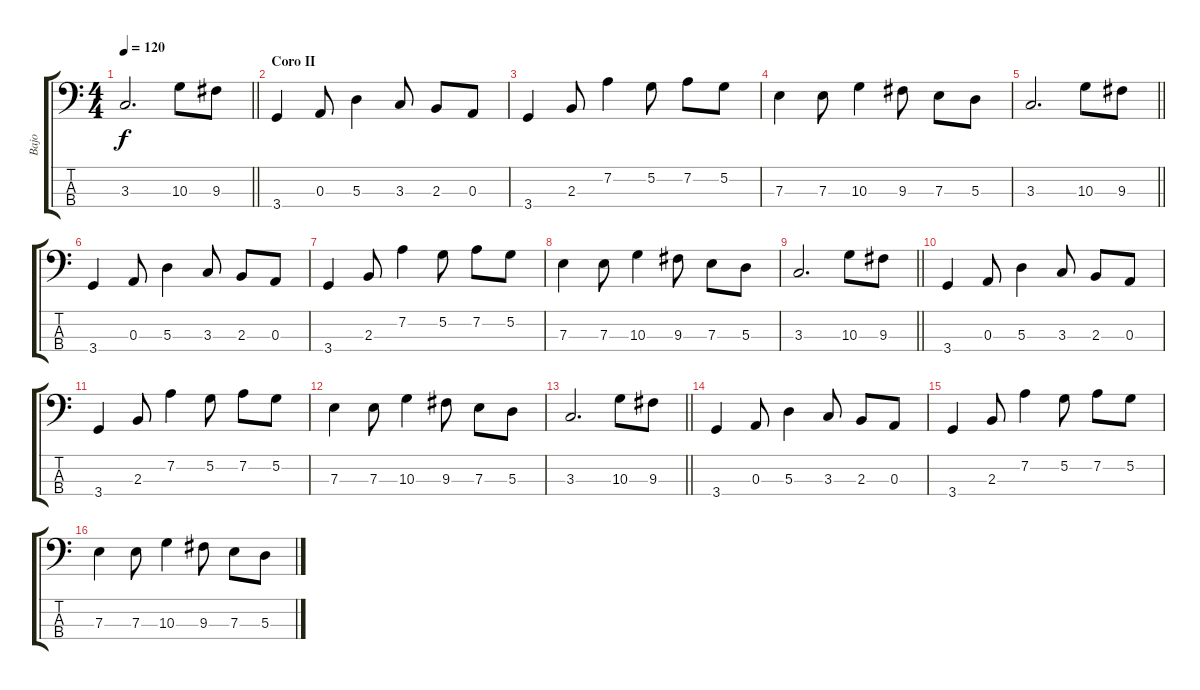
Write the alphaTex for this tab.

\track ("Bajo" "Bajo") {instrument electricbassfinger}
\staff {score tabs}
\tuning (G2 D2 A1 E1) {hide}
\ts (4 4)
\tempo 120
\clef f4
\barLineRight lightlight
\ks c
3.3.2{d dy f} 10.3.8 9.3.8 |
\section ("" "Coro II")
3.4.4 0.3.8 5.3.4 3.3.8 2.3.8 0.3.8 |
3.4.4 2.3.8 7.2.4 5.2.8 7.2.8 5.2.8 |
7.3.4 7.3.8 10.3.4 9.3.8 7.3.8 5.3.8 |
\barLineRight lightlight
3.3.2{d} 10.3.8 9.3.8 |
3.4.4 0.3.8 5.3.4 3.3.8 2.3.8 0.3.8 |
3.4.4 2.3.8 7.2.4 5.2.8 7.2.8 5.2.8 |
7.3.4 7.3.8 10.3.4 9.3.8 7.3.8 5.3.8 |
\barLineRight lightlight
3.3.2{d} 10.3.8 9.3.8 |
3.4.4 0.3.8 5.3.4 3.3.8 2.3.8 0.3.8 |
3.4.4 2.3.8 7.2.4 5.2.8 7.2.8 5.2.8 |
7.3.4 7.3.8 10.3.4 9.3.8 7.3.8 5.3.8 |
\barLineRight lightlight
3.3.2{d} 10.3.8 9.3.8 |
3.4.4 0.3.8 5.3.4 3.3.8 2.3.8 0.3.8 |
3.4.4 2.3.8 7.2.4 5.2.8 7.2.8 5.2.8 |
7.3.4 7.3.8 10.3.4 9.3.8 7.3.8 5.3.8
